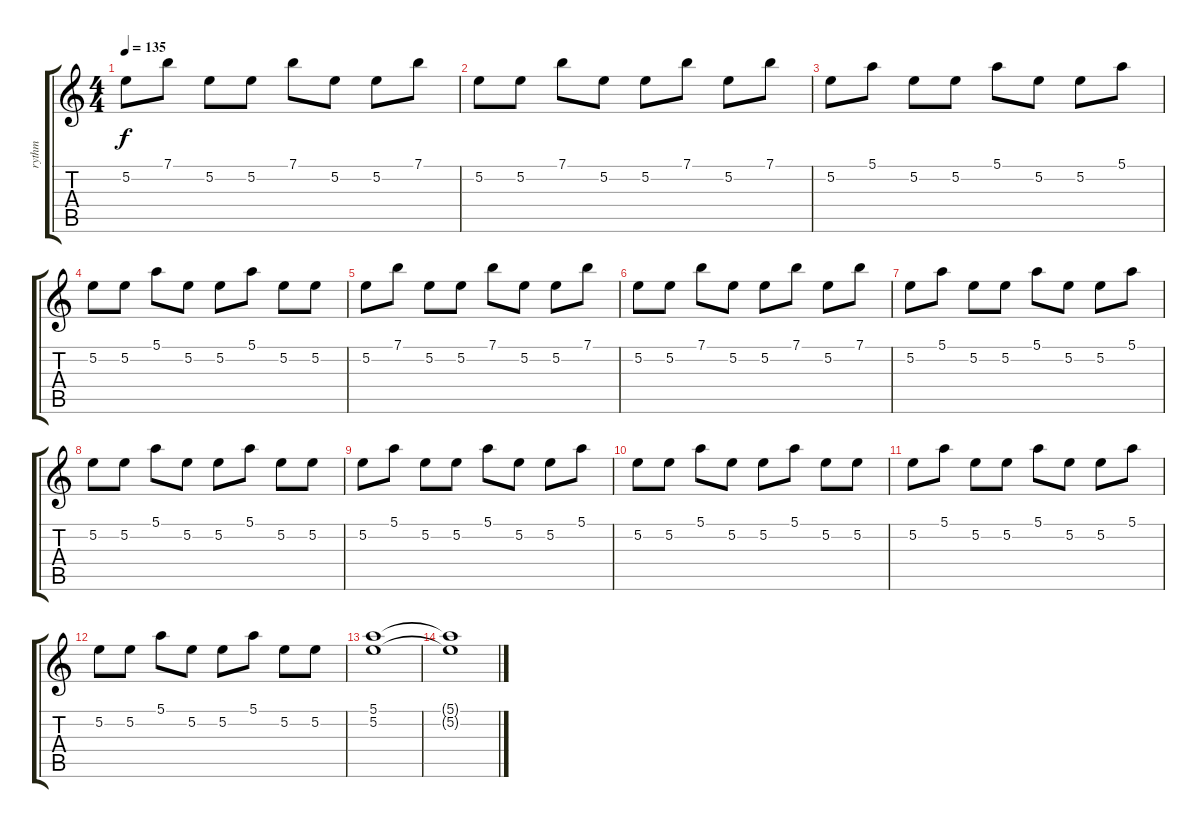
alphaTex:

\track ("rythm" "rythm") {instrument electricguitarclean}
\staff {score tabs}
\tuning (E4 B3 G3 D3 A2 E2) {hide}
\ts (4 4)
\tempo 135
\clef g2
\ks c
5.2.8{dy f} 7.1.8 5.2.8 5.2.8 7.1.8 5.2.8 5.2.8 7.1.8 |
5.2.8 5.2.8 7.1.8 5.2.8 5.2.8 7.1.8 5.2.8 7.1.8 |
5.2.8 5.1.8 5.2.8 5.2.8 5.1.8 5.2.8 5.2.8 5.1.8 |
5.2.8 5.2.8 5.1.8 5.2.8 5.2.8 5.1.8 5.2.8 5.2.8 |
5.2.8 7.1.8 5.2.8 5.2.8 7.1.8 5.2.8 5.2.8 7.1.8 |
5.2.8 5.2.8 7.1.8 5.2.8 5.2.8 7.1.8 5.2.8 7.1.8 |
5.2.8 5.1.8 5.2.8 5.2.8 5.1.8 5.2.8 5.2.8 5.1.8 |
5.2.8 5.2.8 5.1.8 5.2.8 5.2.8 5.1.8 5.2.8 5.2.8 |
5.2.8 5.1.8 5.2.8 5.2.8 5.1.8 5.2.8 5.2.8 5.1.8 |
5.2.8 5.2.8 5.1.8 5.2.8 5.2.8 5.1.8 5.2.8 5.2.8 |
5.2.8 5.1.8 5.2.8 5.2.8 5.1.8 5.2.8 5.2.8 5.1.8 |
5.2.8 5.2.8 5.1.8 5.2.8 5.2.8 5.1.8 5.2.8 5.2.8 |
(5.1 5.2).1 |
(5.1{t} 5.2{t}).1
